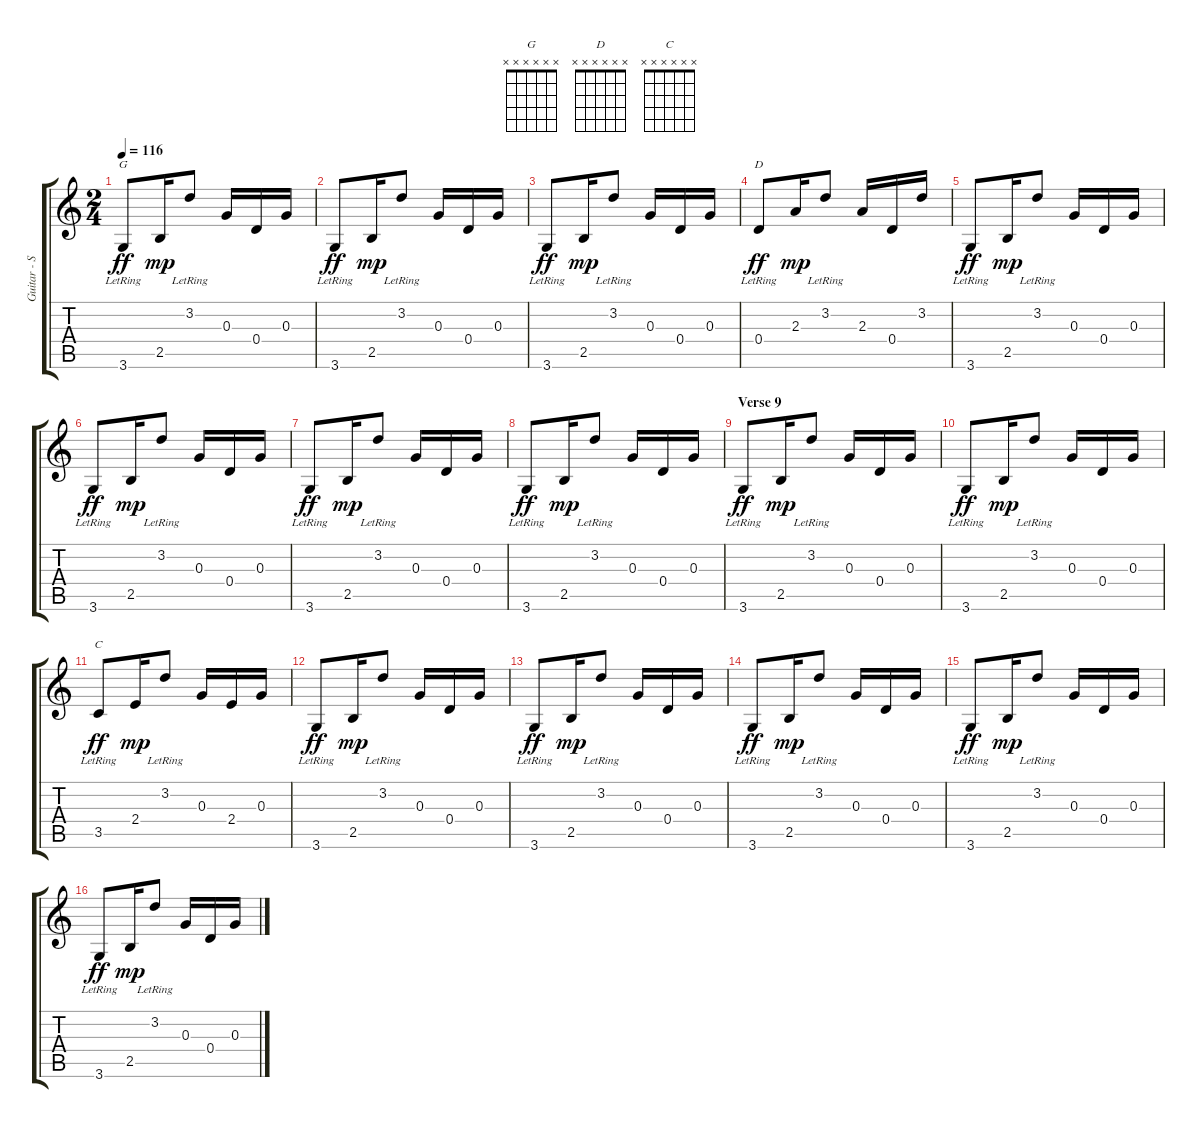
\track ("Guitar - Standard" "Guitar - S") {instrument acousticguitarnylon}
\staff {score tabs}
\tuning (E4 B3 G3 D3 A2 E2) {hide}
\chord ("G" x x x x x x) {firstfret 0}
\chord ("D" x x x x x x) {firstfret 0}
\chord ("C" x x x x x x) {firstfret 0}
\ts (2 4)
\tempo 116
\clef g2
\ks c
3.6{lr}.8{ch "G" dy ff} 2.5.16{dy mp} 3.2{lr}.8 0.3.16 0.4.16 0.3.16 |
3.6{lr}.8{dy ff} 2.5.16{dy mp} 3.2{lr}.8 0.3.16 0.4.16 0.3.16 |
3.6{lr}.8{dy ff} 2.5.16{dy mp} 3.2{lr}.8 0.3.16 0.4.16 0.3.16 |
0.4{lr}.8{ch "D" dy ff} 2.3.16{dy mp} 3.2{lr}.8 2.3.16 0.4.16 3.2.16 |
3.6{lr}.8{dy ff} 2.5.16{dy mp} 3.2{lr}.8 0.3.16 0.4.16 0.3.16 |
3.6{lr}.8{dy ff} 2.5.16{dy mp} 3.2{lr}.8 0.3.16 0.4.16 0.3.16 |
3.6{lr}.8{dy ff} 2.5.16{dy mp} 3.2{lr}.8 0.3.16 0.4.16 0.3.16 |
3.6{lr}.8{dy ff} 2.5.16{dy mp} 3.2{lr}.8 0.3.16 0.4.16 0.3.16 |
\section ("" "Verse 9")
3.6{lr}.8{dy ff} 2.5.16{dy mp} 3.2{lr}.8 0.3.16 0.4.16 0.3.16 |
3.6{lr}.8{dy ff} 2.5.16{dy mp} 3.2{lr}.8 0.3.16 0.4.16 0.3.16 |
3.5{lr}.8{ch "C" dy ff} 2.4.16{dy mp} 3.2{lr}.8 0.3.16 2.4.16 0.3.16 |
3.6{lr}.8{dy ff} 2.5.16{dy mp} 3.2{lr}.8 0.3.16 0.4.16 0.3.16 |
3.6{lr}.8{dy ff} 2.5.16{dy mp} 3.2{lr}.8 0.3.16 0.4.16 0.3.16 |
3.6{lr}.8{dy ff} 2.5.16{dy mp} 3.2{lr}.8 0.3.16 0.4.16 0.3.16 |
3.6{lr}.8{dy ff} 2.5.16{dy mp} 3.2{lr}.8 0.3.16 0.4.16 0.3.16 |
3.6{lr}.8{dy ff} 2.5.16{dy mp} 3.2{lr}.8 0.3.16 0.4.16 0.3.16
